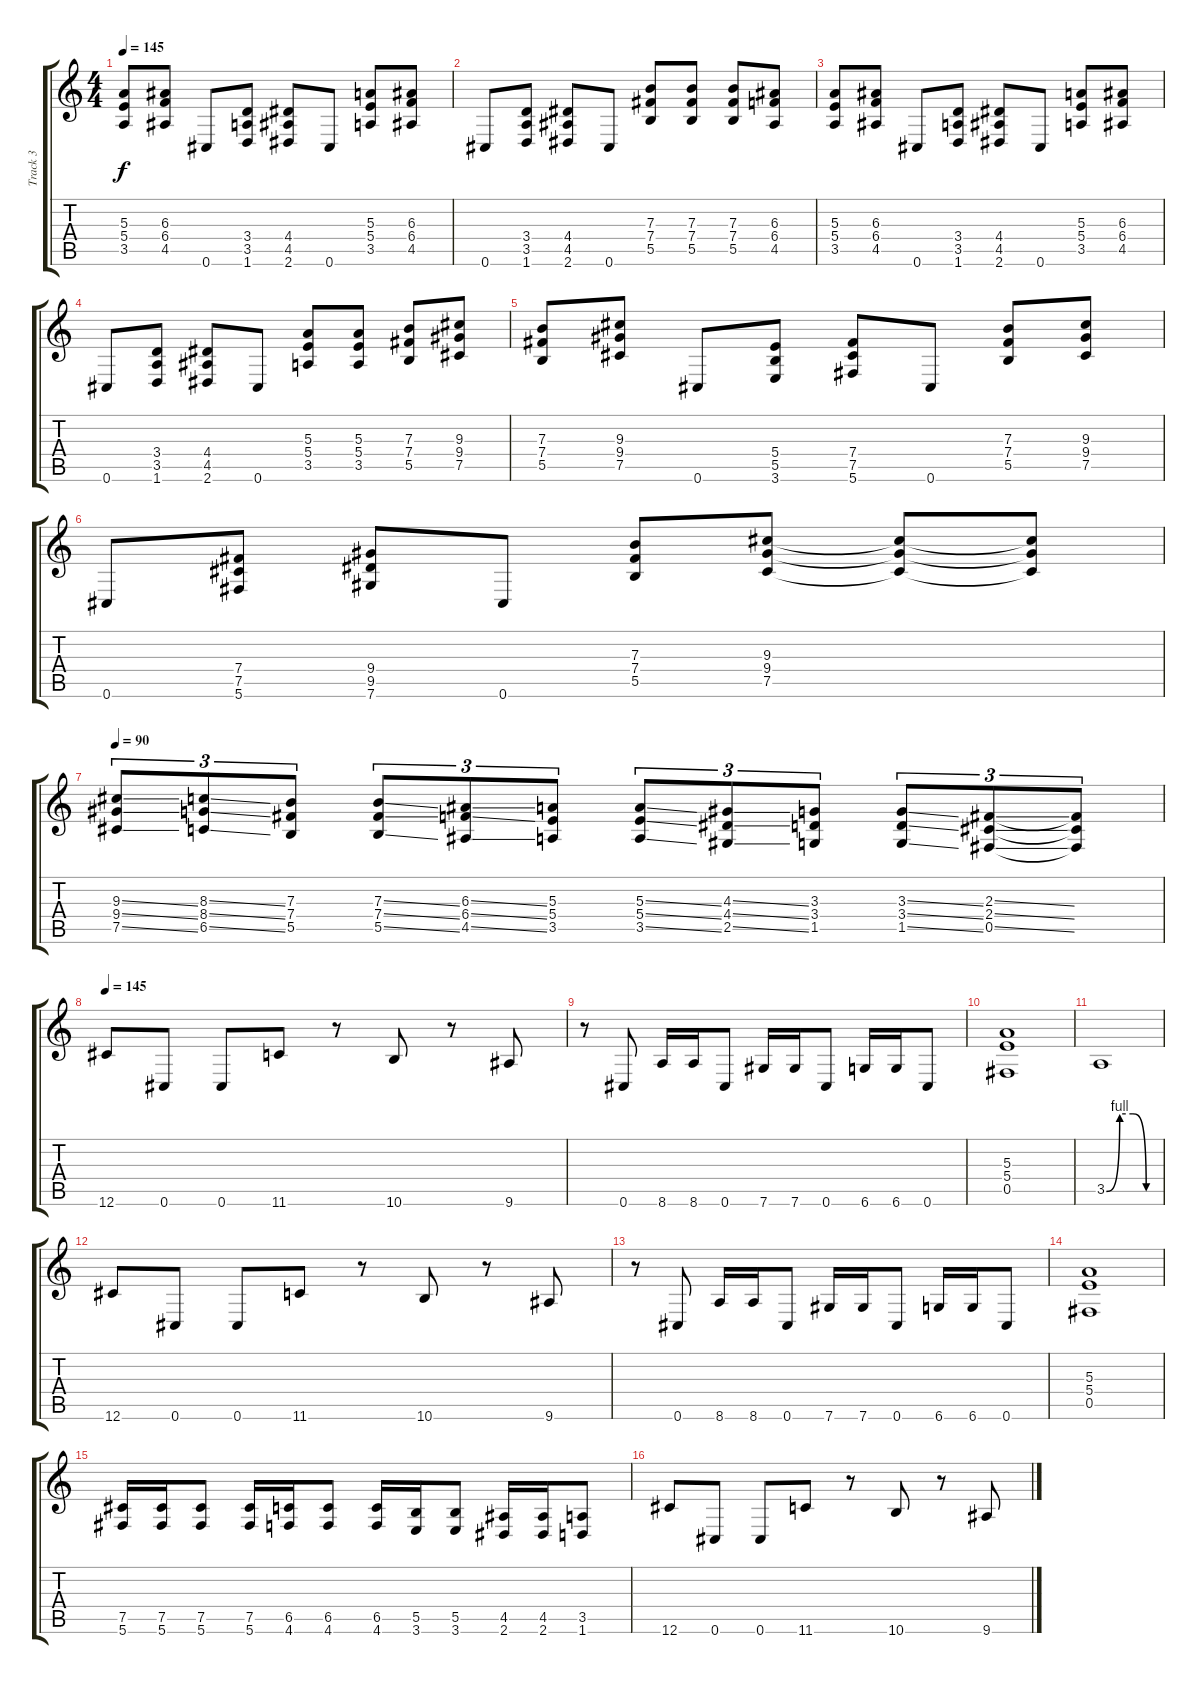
\track ("Track 3" "Track 3") {instrument distortionguitar}
\staff {score tabs}
\tuning (Db4 Ab3 E3 B2 Gb2 Db2) {hide}
\ts (4 4)
\tempo 145
\clef g2
\ks c
(5.3 5.4 3.5).8{dy f} (6.3 6.4 4.5).8 0.6.8 (3.4 3.5 1.6).8 (4.4 4.5 2.6).8 0.6.8 (5.3 5.4 3.5).8 (6.3 6.4 4.5).8 |
0.6.8 (3.4 3.5 1.6).8 (4.4 4.5 2.6).8 0.6.8 (7.3 7.4 5.5).8 (7.3 7.4 5.5).8 (7.3 7.4 5.5).8 (6.3 6.4 4.5).8 |
(5.3 5.4 3.5).8 (6.3 6.4 4.5).8 0.6.8 (3.4 3.5 1.6).8 (4.4 4.5 2.6).8 0.6.8 (5.3 5.4 3.5).8 (6.3 6.4 4.5).8 |
0.6.8 (3.4 3.5 1.6).8 (4.4 4.5 2.6).8 0.6.8 (5.3 5.4 3.5).8 (5.3 5.4 3.5).8 (7.3 7.4 5.5).8 (9.3 9.4 7.5).8 |
(7.3 7.4 5.5).8 (9.3 9.4 7.5).8 0.6.8 (5.4 5.5 3.6).8 (7.4 7.5 5.6).8 0.6.8 (7.3 7.4 5.5).8 (9.3 9.4 7.5).8 |
0.6.8 (7.4 7.5 5.6).8 (9.4 9.5 7.6).8 0.6.8 (7.3 7.4 5.5).8 (9.3 9.4 7.5).8 (9.3{t} 9.4{t} 7.5{t}).8 (9.3{t} 9.4{t} 7.5{t}).8 |
\tempo 90
(9.3{ss} 9.4{ss} 7.5{ss}).8{tu (3 2)} (8.3{ss} 8.4{ss} 6.5{ss}).8{tu (3 2)} (7.3 7.4 5.5).8{tu (3 2)} (7.3{ss} 7.4{ss} 5.5{ss}).8{tu (3 2)} (6.3{ss} 6.4{ss} 4.5{ss}).8{tu (3 2)} (5.3 5.4 3.5).8{tu (3 2)} (5.3{ss} 5.4{ss} 3.5{ss}).8{tu (3 2)} (4.3{ss} 4.4{ss} 2.5{ss}).8{tu (3 2)} (3.3 3.4 1.5).8{tu (3 2)} (3.3{ss} 3.4{ss} 1.5{ss}).8{tu (3 2)} (2.3{ss} 2.4{ss} 0.5{ss}).8{tu (3 2)} (2.3{t} 2.4{t} 0.5{t}).8{tu (3 2)} |
\tempo 145
12.6.8 0.6.8 0.6.8 11.6.8 r.8 10.6.8 r.8 9.6.8 |
r.8 0.6.8 8.6.16 8.6.16 0.6.8 7.6.16 7.6.16 0.6.8 6.6.16 6.6.16 0.6.8 |
(5.3 5.4 0.5).1 |
3.5{be (custom 0 0 15 4 30 4 45 0 60 0)}.1 |
12.6.8 0.6.8 0.6.8 11.6.8 r.8 10.6.8 r.8 9.6.8 |
r.8 0.6.8 8.6.16 8.6.16 0.6.8 7.6.16 7.6.16 0.6.8 6.6.16 6.6.16 0.6.8 |
(5.3 5.4 0.5).1 |
(7.5 5.6).16 (7.5 5.6).16 (7.5 5.6).8 (7.5 5.6).16 (6.5 4.6).16 (6.5 4.6).8 (6.5 4.6).16 (5.5 3.6).16 (5.5 3.6).8 (4.5 2.6).16 (4.5 2.6).16 (3.5 1.6).8 |
12.6.8 0.6.8 0.6.8 11.6.8 r.8 10.6.8 r.8 9.6.8
